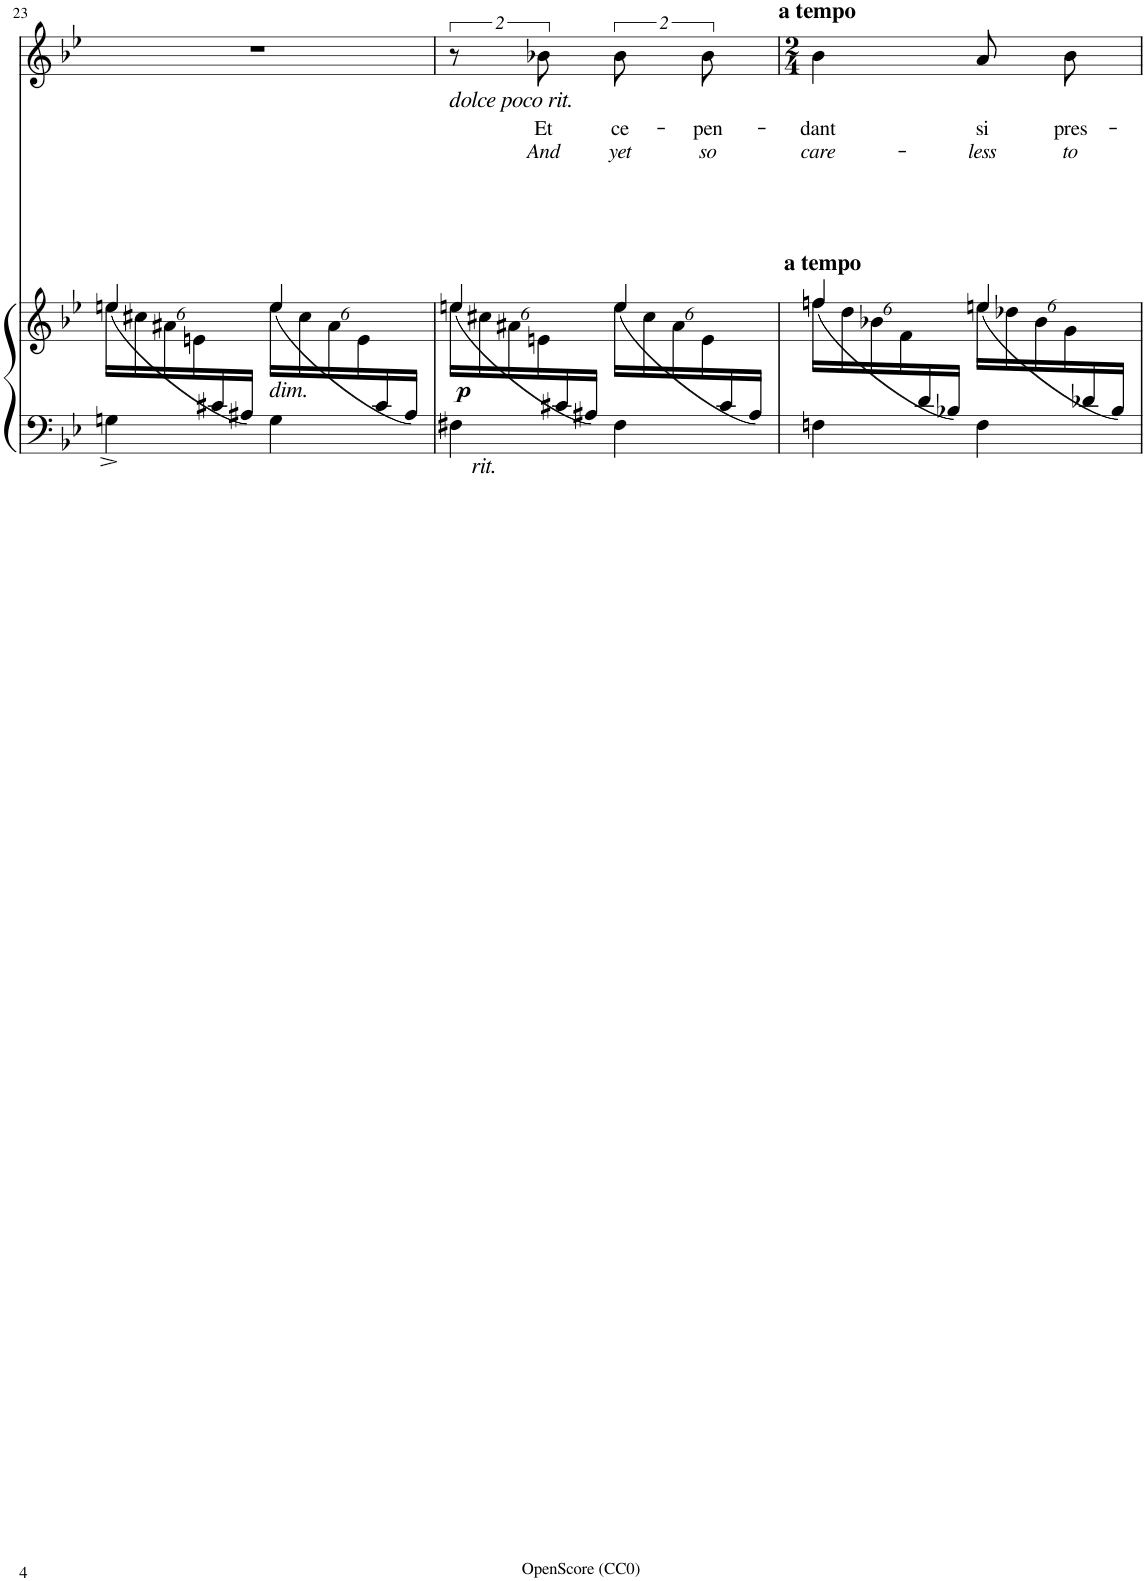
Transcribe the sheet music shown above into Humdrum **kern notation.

**kern	**kern	**dynam	**kern	**text	**text
*part2	*part2	*part2	*part1	*part1	*part1
*staff3	*staff2	*staff2/3	*staff1	*staff1	*staff1
*I"Piano	*	*	*I"Voice	*	*
*I'Pno	*	*	*	*	*
!!LO:PB:g=z
*clefF4	*clefG2	*	*clefG2	*	*
*k[b-e-]	*k[b-e-]	*	*k[b-e-]	*	*
*M2/4	*M2/4	*	*M6/8	*	*
=23	=23	=23	=23	=23	=23
*^	*^	*	*	*	*
*	*	*	*Xbrackettup	*	*	*	*
6ryy	4Gn^<\	(4een/	24ee\LL	.	2.r	.	.
.	.	.	24cc#X\	.	.	.	.
.	.	.	24a#X\	.	.	.	.
.	.	.	24en\	.	.	.	.
24c#X/	.	.	12ryy	.	.	.	.
24A#X/JJ)	.	.	.	.	.	.	.
!	!	!LO:TX:b:i:t=dim.	!	!	!	!	!
6ryy	4G\	(4ee/	24ee\LL	.	.	.	.
.	.	.	24cc#\	.	.	.	.
.	.	.	24a#\	.	.	.	.
.	.	.	24e\	.	.	.	.
24c#/	.	.	4ryy	.	.	.	.
24A#/JJ)	.	.	.	.	.	.	.
4ryy	4ryy	4ryy	.	.	.	.	.
.	.	.	12ryy	.	.	.	.
=24	=24	=24	=24	=24	=24	=24	=24
!	!	!	!	!	!LO:TX:b:i:t=dolce poco rit.	!	!
!LO:TX:b:i:t=rit.	!	!	!	!	!	!	!
!	!	!	!	!LO:DY:b	!	!	!
6ryy	4F#X\	(4een/	24ee\LL	p	16%3r	.	.
.	.	.	24cc#X\	.	.	.	.
.	.	.	24a#X\	.	.	.	.
.	.	.	24en\	.	.	.	.
24c#X/	.	.	12ryy	.	.	.	.
!	!	!	!	!	!	!LO:LY:b	!LO:LY:b
.	.	.	.	.	16%3b-X\	Et	And
24A#X/JJ)	.	.	.	.	.	.	.
6ryy	4F#\	(4ee/	24ee\LL	.	.	.	.
.	.	.	24cc#\	.	.	.	.
.	.	.	24a#\	.	.	.	.
!	!	!	!	!	!	!LO:LY:b	!LO:LY:b
.	.	.	24e\	.	16%3b-\L	ce-	yet
24c#/	.	.	4ryy	.	.	.	.
24A#/JJ)	.	.	.	.	.	.	.
4ryy	4ryy	4ryy	.	.	.	.	.
!	!	!	!	!	!	!LO:LY:b	!LO:LY:b
.	.	.	.	.	16%3b-\J	-pen-	so
.	.	.	12ryy	.	.	.	.
=25	=25	=25	=25	=25	=25	=25	=25
*M2/4	*	*M2/4	*	*	*M2/4	*	*
!	!	!	!	!	!LO:TX:a:B:t=a tempo	!	!
!	!	!	!	!	!LO:TX:b:B:t=a tempo	!	!
!	!	!	!	!	!	!LO:LY:b	!LO:LY:b
6ryy	4Fn\	(4ff/	24ffn\LL	.	4b-\	-dant	care-
.	.	.	24dd\	.	.	.	.
.	.	.	24b-X\	.	.	.	.
.	.	.	24f\	.	.	.	.
24d/	.	.	12ryy	.	.	.	.
24B-X/JJ)	.	.	.	.	.	.	.
!	!	!	!	!	!	!LO:LY:b	!LO:LY:b
6ryy	4F\	(4een/	24ee\LL	.	8a/L	si	-less
.	.	.	24dd-X\	.	.	.	.
.	.	.	24b-\	.	.	.	.
!	!	!	!	!	!	!LO:LY:b	!LO:LY:b
.	.	.	24g\	.	8b-/J	pres-	to
24d-X/	.	.	12ryy	.	.	.	.
24B-/JJ)	.	.	.	.	.	.	.
*v	*v	*	*	*	*	*	*
*	*v	*v	*	*	*	*
=	=	=	=	=	=
*-	*-	*-	*-	*-	*-
